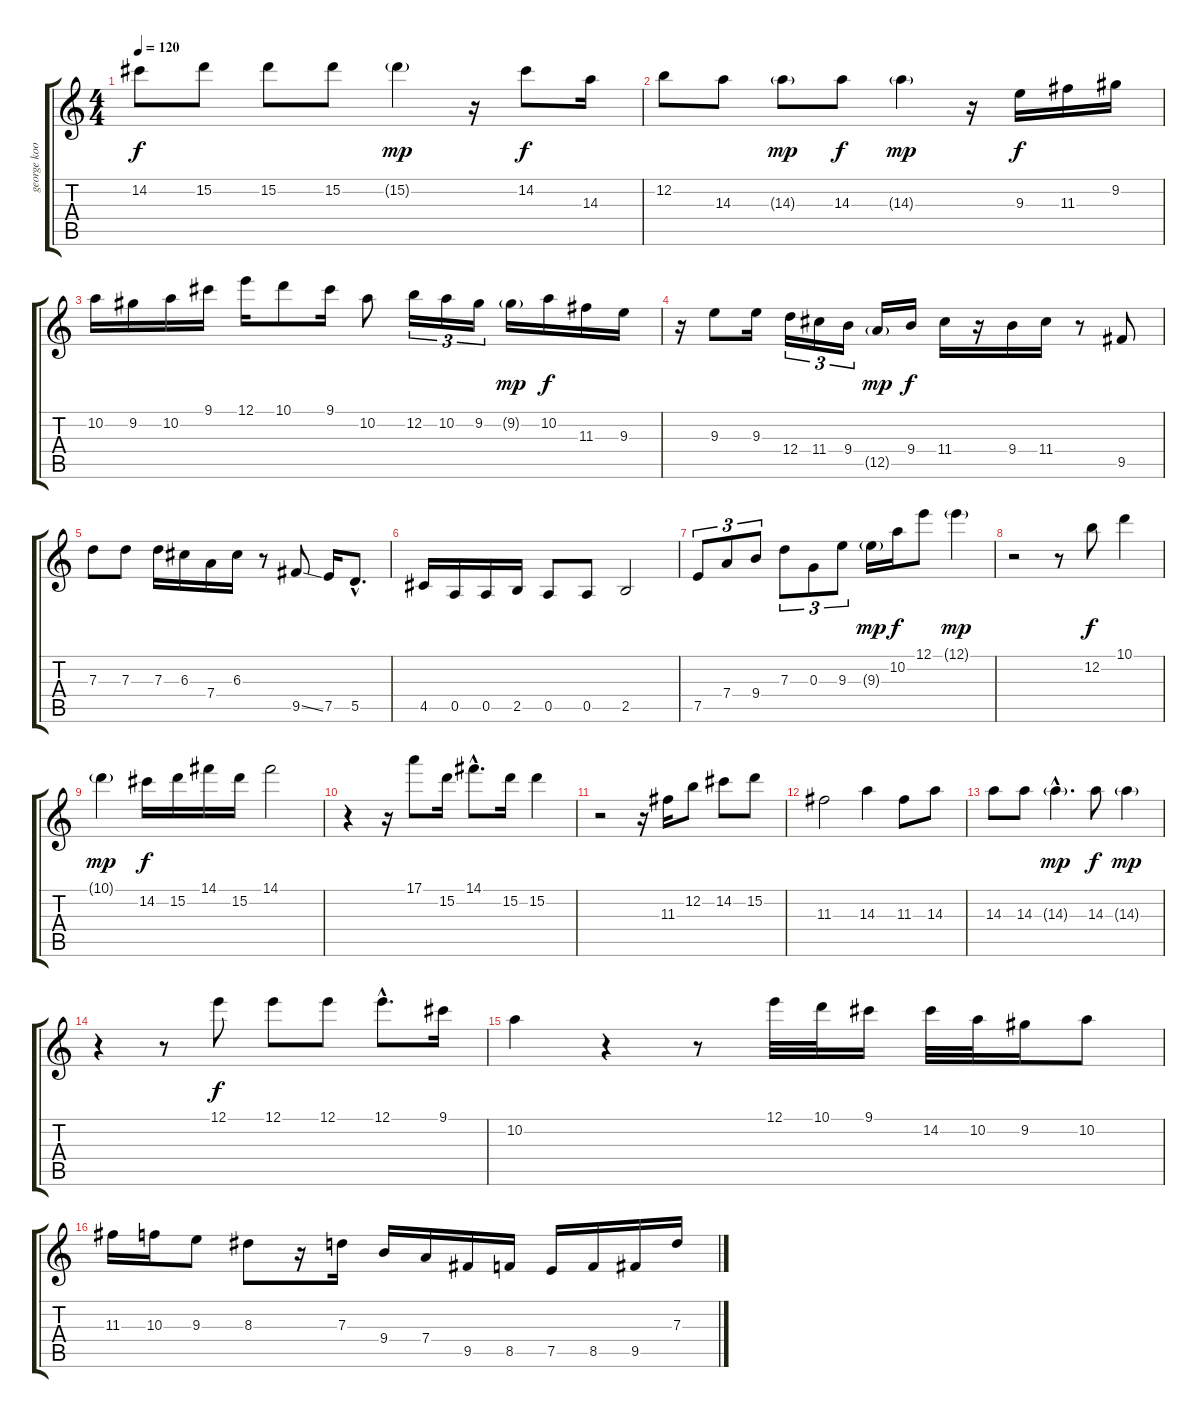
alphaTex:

\track ("george kooymans" "george koo") {instrument acousticguitarsteel}
\staff {score tabs}
\tuning (E4 B3 G3 D3 A2 E2) {hide}
\ts (4 4)
\tempo 120
\clef g2
\ks c
14.2.8{dy f} 15.2.8 15.2.8 15.2.8 15.2{g}.4{dy mp} r.16 14.2.8{dy f} 14.3.16 |
12.2.8 14.3.8 14.3{g}.8{dy mp} 14.3.8{dy f} 14.3{g}.4{dy mp} r.16 9.3.16{dy f} 11.3.16 9.2.16 |
10.2.16 9.2.16 10.2.16 9.1.16 12.1.16 10.1.8 9.1.16 10.2.8 12.2.16{tu (3 2)} 10.2.16{tu (3 2)} 9.2.16{tu (3 2)} 9.2{g}.16{dy mp} 10.2.16{dy f} 11.3.16 9.3.16 |
r.16 9.3.8 9.3.16 12.4.16{tu (3 2)} 11.4.16{tu (3 2)} 9.4.16{tu (3 2)} 12.5{g}.16{dy mp} 9.4.16{dy f} 11.4.16 r.16 9.4.16 11.4.16 r.8 9.5.8 |
7.3.8 7.3.8 7.3.16 6.3.16 7.4.16 6.3.16 r.8 9.5{ss}.8 7.5.16 5.5{hac}.8{d} |
4.5.16 0.5.16 0.5.16 2.5.16 0.5.8 0.5.8 2.5.2 |
7.5.8{tu (3 2)} 7.4.8{tu (3 2)} 9.4.8{tu (3 2)} 7.3.8{tu (3 2)} 0.3.8{tu (3 2)} 9.3.8{tu (3 2)} 9.3{g}.16{dy mp} 10.2.16{dy f} 12.1.8 12.1{g}.4{dy mp} |
r.2 r.8 12.2.8{dy f} 10.1.4 |
10.1{g}.4{dy mp} 14.2.16{dy f} 15.2.16 14.1.16 15.2.16 14.1.2 |
r.4 r.16 17.1.8 15.2.16 14.1{hac}.8{d} 15.2.16 15.2.4 |
r.2 r.16 11.3.16 12.2.8 14.2.8 15.2.8 |
11.3.2 14.3.4 11.3.8 14.3.8 |
14.3.8 14.3.8 14.3{g hac}.4{d dy mp} 14.3.8{dy f} 14.3{g}.4{dy mp} |
r.4 r.8 12.1.8{dy f} 12.1.8 12.1.8 12.1{hac}.8{d} 9.1.16 |
10.2.4 r.4 r.8 12.1.32 10.1.32 9.1.16 14.2.32 10.2.32 9.2.16 10.2.8 |
11.3.16 10.3.16 9.3.8 8.3.8 r.16 7.3.16 9.4.16 7.4.16 9.5.16 8.5.16 7.5.16 8.5.16 9.5.16 7.3.16
